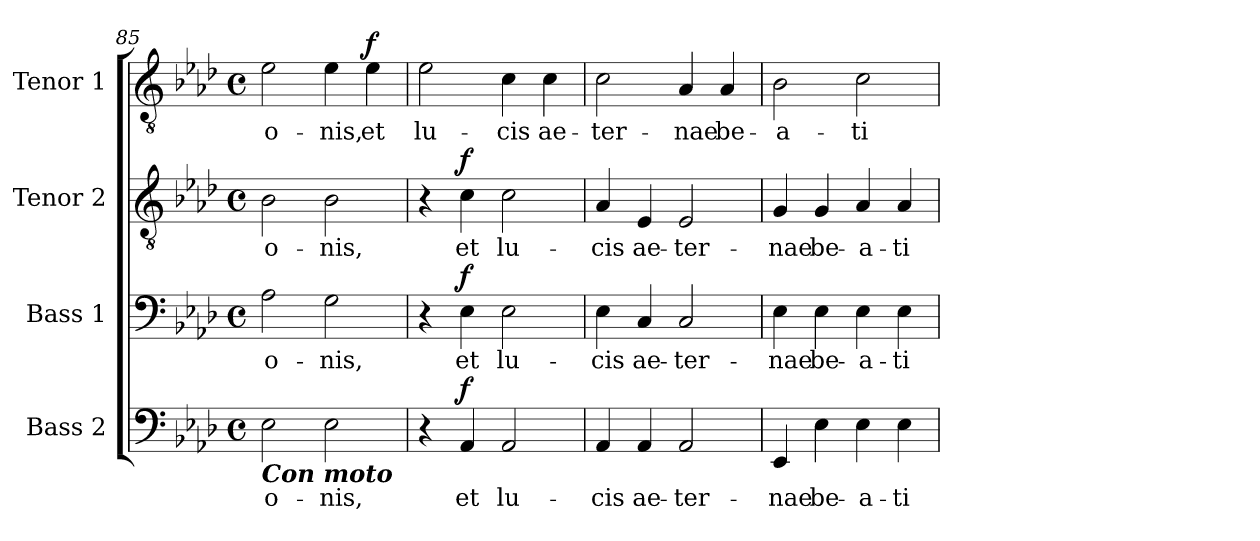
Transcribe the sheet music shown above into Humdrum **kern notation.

**kern	**text	**dynam	**kern	**text	**dynam	**kern	**text	**dynam	**kern	**text	**dynam
*part4	*part4	*part4	*part3	*part3	*part3	*part2	*part2	*part2	*part1	*part1	*part1
*staff4	*staff4	*staff4	*staff3	*staff3	*staff3	*staff2	*staff2	*staff2	*staff1	*staff1	*staff1
*I"Bass 2	*	*	*I"Bass 1	*	*	*I"Tenor 2	*	*	*I"Tenor 1	*	*
*I'B. 2	*	*	*I'B. 1	*	*	*I'T. 2	*	*	*I'T. 1	*	*
!!LO:PB:g=z
*clefF4	*	*	*clefF4	*	*	*clefGv2	*	*	*clefGv2	*	*
*k[b-e-a-d-]	*	*	*k[b-e-a-d-]	*	*	*k[b-e-a-d-]	*	*	*k[b-e-a-d-]	*	*
*A-:	*	*	*A-:	*	*	*A-:	*	*	*A-:	*	*
*M4/4	*	*	*M4/4	*	*	*M4/4	*	*	*M4/4	*	*
*met(c)	*	*	*met(c)	*	*	*met(c)	*	*	*met(c)	*	*
=85	=85	=85	=85	=85	=85	=85	=85	=85	=85	=85	=85
!LO:TX:b:Bi:t=Con moto	!	!	!	!	!	!	!	!	!	!	!
!	!LO:LY:b	!	!	!LO:LY:b	!	!	!LO:LY:b	!	!	!LO:LY:b	!
2E-\	-o-	.	2A-\	-o-	.	2B-\	-o-	.	2e-\	-o-	.
!	!LO:LY:b	!	!	!LO:LY:b	!	!	!LO:LY:b	!	!	!LO:LY:b	!
2E-\	-nis,	.	2G\	-nis,	.	2B-\	-nis,	.	4e-\	-nis,	.
!	!	!	!	!	!	!	!	!	!	!LO:LY:b	!LO:DY:a
.	.	.	.	.	.	.	.	.	4e-\	et	f
=86	=86	=86	=86	=86	=86	=86	=86	=86	=86	=86	=86
!	!	!	!	!	!	!	!	!	!	!LO:LY:b	!
4r	.	.	4r	.	.	4r	.	.	2e-\	lu-	.
!	!LO:LY:b	!LO:DY:a	!	!LO:LY:b	!LO:DY:a	!	!LO:LY:b	!LO:DY:a	!	!	!
4AA-/	et	f	4E-\	et	f	4c\	et	f	.	.	.
!	!LO:LY:b	!	!	!LO:LY:b	!	!	!LO:LY:b	!	!	!LO:LY:b	!
2AA-/	lu-	.	2E-\	lu-	.	2c\	lu-	.	4c\	-cis	.
!	!	!	!	!	!	!	!	!	!	!LO:LY:b	!
.	.	.	.	.	.	.	.	.	4c\	ae-	.
=87	=87	=87	=87	=87	=87	=87	=87	=87	=87	=87	=87
!	!LO:LY:b	!	!	!LO:LY:b	!	!	!LO:LY:b	!	!	!LO:LY:b	!
4AA-/	-cis	.	4E-\	-cis	.	4A-/	-cis	.	2c\	-ter-	.
!	!LO:LY:b	!	!	!LO:LY:b	!	!	!LO:LY:b	!	!	!	!
4AA-/	ae-	.	4C/	ae-	.	4E-/	ae-	.	.	.	.
!	!LO:LY:b	!	!	!LO:LY:b	!	!	!LO:LY:b	!	!	!LO:LY:b	!
2AA-/	-ter-	.	2C/	-ter-	.	2E-/	-ter-	.	4A-/	-nae	.
!	!	!	!	!	!	!	!	!	!	!LO:LY:b	!
.	.	.	.	.	.	.	.	.	4A-/	be-	.
=88	=88	=88	=88	=88	=88	=88	=88	=88	=88	=88	=88
!	!LO:LY:b	!	!	!LO:LY:b	!	!	!LO:LY:b	!	!	!LO:LY:b	!
4EE-/	-nae	.	4E-\	-nae	.	4G/	-nae	.	2B-\	-a-	.
!	!LO:LY:b	!	!	!LO:LY:b	!	!	!LO:LY:b	!	!	!	!
4E-\	be-	.	4E-\	be-	.	4G/	be-	.	.	.	.
!	!LO:LY:b	!	!	!LO:LY:b	!	!	!LO:LY:b	!	!	!LO:LY:b	!
4E-\	-a-	.	4E-\	-a-	.	4A-/	-a-	.	2c\	-ti-	.
!	!LO:LY:b	!	!	!LO:LY:b	!	!	!LO:LY:b	!	!	!	!
4E-\	-ti-	.	4E-\	-ti-	.	4A-/	-ti-	.	.	.	.
=	=	=	=	=	=	=	=	=	=	=	=
*-	*-	*-	*-	*-	*-	*-	*-	*-	*-	*-	*-
